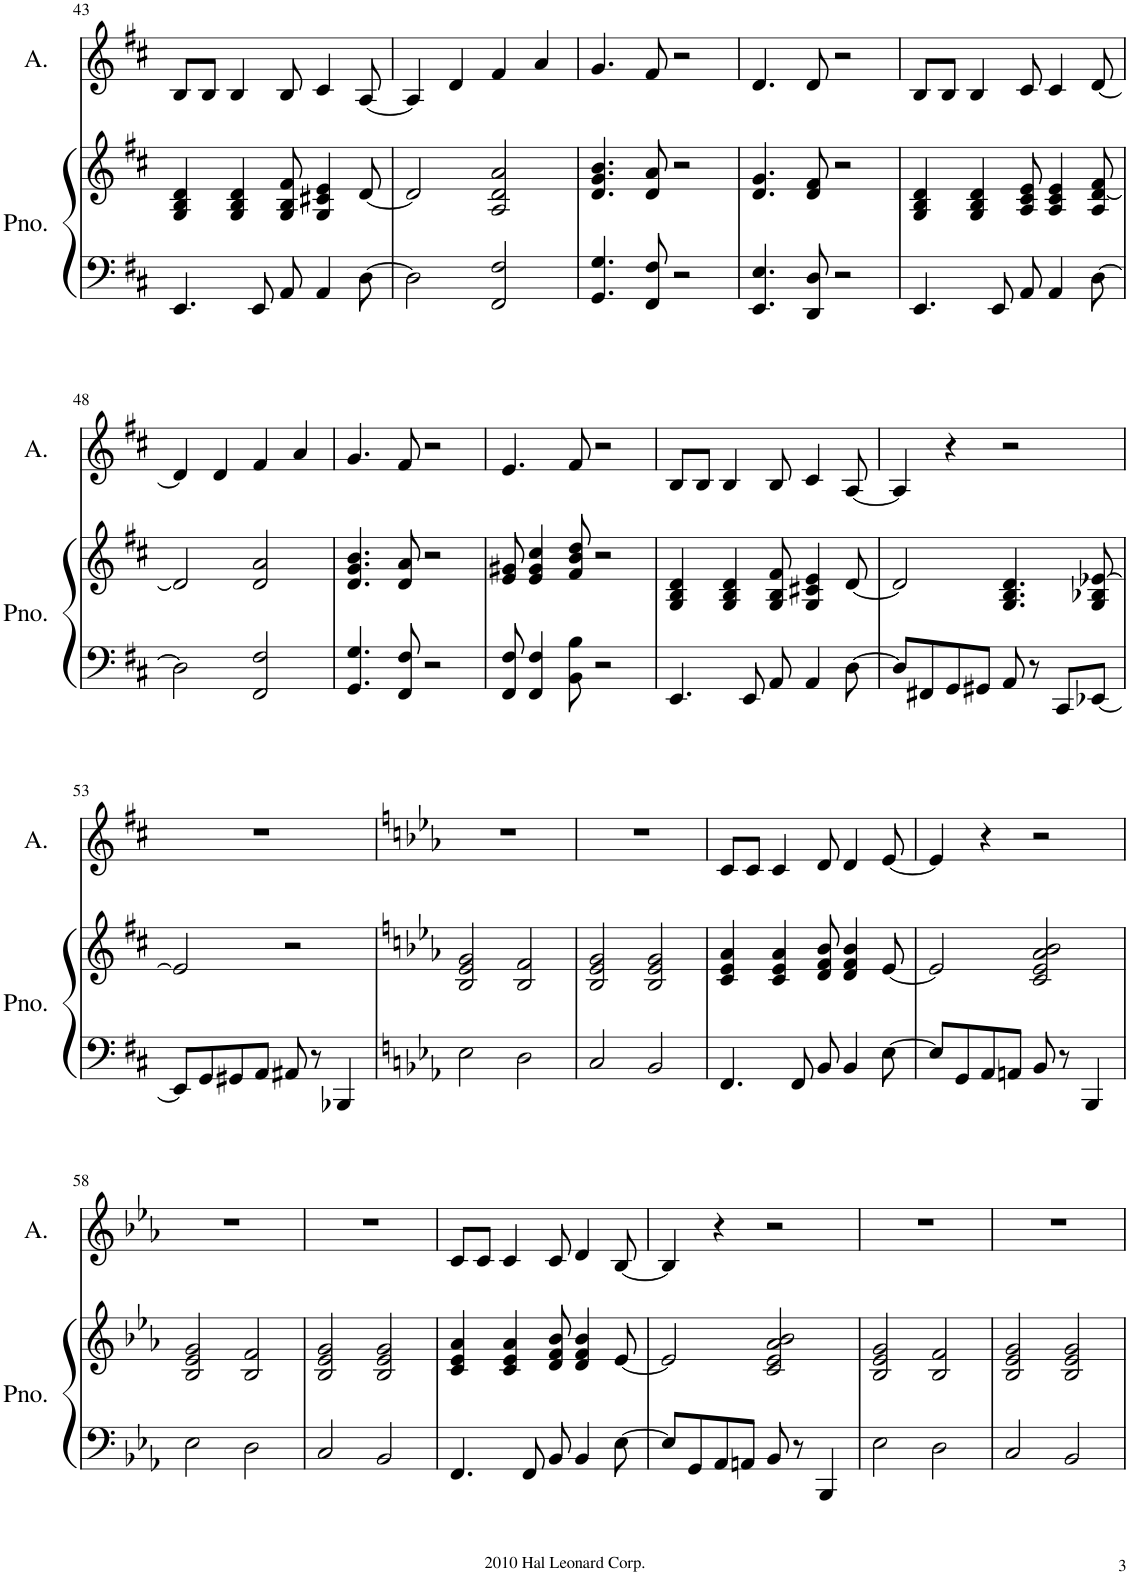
**kern	**kern	**kern
*part2	*part2	*part1
*staff3	*staff2	*staff1
*I"Piano	*	*I"Alto
*I'Pno.	*	*I'A.
!!LO:PB:g=z
*clefF4	*clefG2	*clefG2
*k[f#c#]	*k[f#c#]	*k[f#c#]
*M4/4	*M4/4	*M4/4
=43	=43	=43
4.EE/	4G/ 4B/ 4d/	8B/L
.	.	8B/J
.	4G/ 4B/ 4d/	4B/
8EE/	.	.
8AA/	8G/ 8B/ 8f#/	8B/
4AA/	4G/ 4c#X/ 4e/	4c#/
[8D\	[8d/	[8A/
=44	=44	=44
2D\]	2d/]	4A/]
.	.	4d/
2FF#/ 2F#/	2A/ 2d/ 2a/	4f#/
.	.	4a/
=45	=45	=45
4.GG/ 4.G/	4.d/ 4.g/ 4.b/	4.g/
8FF#/ 8F#/	8d/ 8a/	8f#/
2r	2r	2r
=46	=46	=46
4.EE/ 4.E/	4.d/ 4.g/	4.d/
8DD/ 8D/	8d/ 8f#/	8d/
2r	2r	2r
=47	=47	=47
4.EE/	4G/ 4B/ 4d/	8B/L
.	.	8B/J
.	4G/ 4B/ 4d/	4B/
8EE/	.	.
8AA/	8A/ 8c#/ 8e/	8c#/
4AA/	4A/ 4c#/ 4e/	4c#/
[8D\	8A/ [8d/ 8f#/	[8d/
!!LO:LB:g=z
=48	=48	=48
2D\]	2d/]	4d/]
.	.	4d/
2FF#/ 2F#/	2d/ 2a/	4f#/
.	.	4a/
=49	=49	=49
4.GG/ 4.G/	4.d/ 4.g/ 4.b/	4.g/
8FF#/ 8F#/	8d/ 8a/	8f#/
2r	2r	2r
=50	=50	=50
8FF#/ 8F#/	8e/ 8g#X/	4.e/
4FF#/ 4F#/	4e/ 4g#/ 4cc#/	.
8BB\ 8B\	8f#/ 8b/ 8dd/	8f#/
2r	2r	2r
=51	=51	=51
4.EE/	4G/ 4B/ 4d/	8B/L
.	.	8B/J
.	4G/ 4B/ 4d/	4B/
8EE/	.	.
8AA/	8G/ 8B/ 8f#/	8B/
4AA/	4G/ 4c#X/ 4e/	4c#/
[8D\	[8d/	[8A/
=52	=52	=52
8D/L]	2d/]	4A/]
8FF#X/	.	.
8GG/	.	4r
8GG#X/J	.	.
8AA/	4.G/ 4.B/ 4.d/	2r
8r	.	.
8CC#/L	.	.
[8EE-X/J	8G/ 8B-X/ [8e-X/	.
!!LO:LB:g=z
=53	=53	=53
8EE-/L]	2e-/]	1r
8GG/	.	.
8GG#X/	.	.
8AA/J	.	.
8AA#X/	2r	.
8r	.	.
4BBB-X/	.	.
=54	=54	=54
*k[b-e-a-]	*k[b-e-a-]	*k[b-e-a-]
2E-\	2B-/ 2e-/ 2g/	1r
2D\	2B-/ 2f/	.
=55	=55	=55
2C/	2B-/ 2e-/ 2g/	1r
2BB-/	2B-/ 2e-/ 2g/	.
=56	=56	=56
4.FF/	4c/ 4e-/ 4a-/	8c/L
.	.	8c/J
.	4c/ 4e-/ 4a-/	4c/
8FF/	.	.
8BB-/	8d/ 8f/ 8b-/	8d/
4BB-/	4d/ 4f/ 4b-/	4d/
[8E-\	[8e-/	[8e-/
=57	=57	=57
8E-/L]	2e-/]	4e-/]
8GG/	.	.
8AA-/	.	4r
8AAn/J	.	.
8BB-/	2c/ 2e-/ 2a-/ 2b-/	2r
8r	.	.
4BBB-/	.	.
!!LO:LB:g=z
=58	=58	=58
2E-\	2B-/ 2e-/ 2g/	1r
2D\	2B-/ 2f/	.
=59	=59	=59
2C/	2B-/ 2e-/ 2g/	1r
2BB-/	2B-/ 2e-/ 2g/	.
=60	=60	=60
4.FF/	4c/ 4e-/ 4a-/	8c/L
.	.	8c/J
.	4c/ 4e-/ 4a-/	4c/
8FF/	.	.
8BB-/	8d/ 8f/ 8b-/	8c/
4BB-/	4d/ 4f/ 4b-/	4d/
[8E-\	[8e-/	[8B-/
=61	=61	=61
8E-/L]	2e-/]	4B-/]
8GG/	.	.
8AA-/	.	4r
8AAn/J	.	.
8BB-/	2c/ 2e-/ 2a-/ 2b-/	2r
8r	.	.
4BBB-/	.	.
=62	=62	=62
2E-\	2B-/ 2e-/ 2g/	1r
2D\	2B-/ 2f/	.
=63	=63	=63
2C/	2B-/ 2e-/ 2g/	1r
2BB-/	2B-/ 2e-/ 2g/	.
=	=	=
*-	*-	*-
